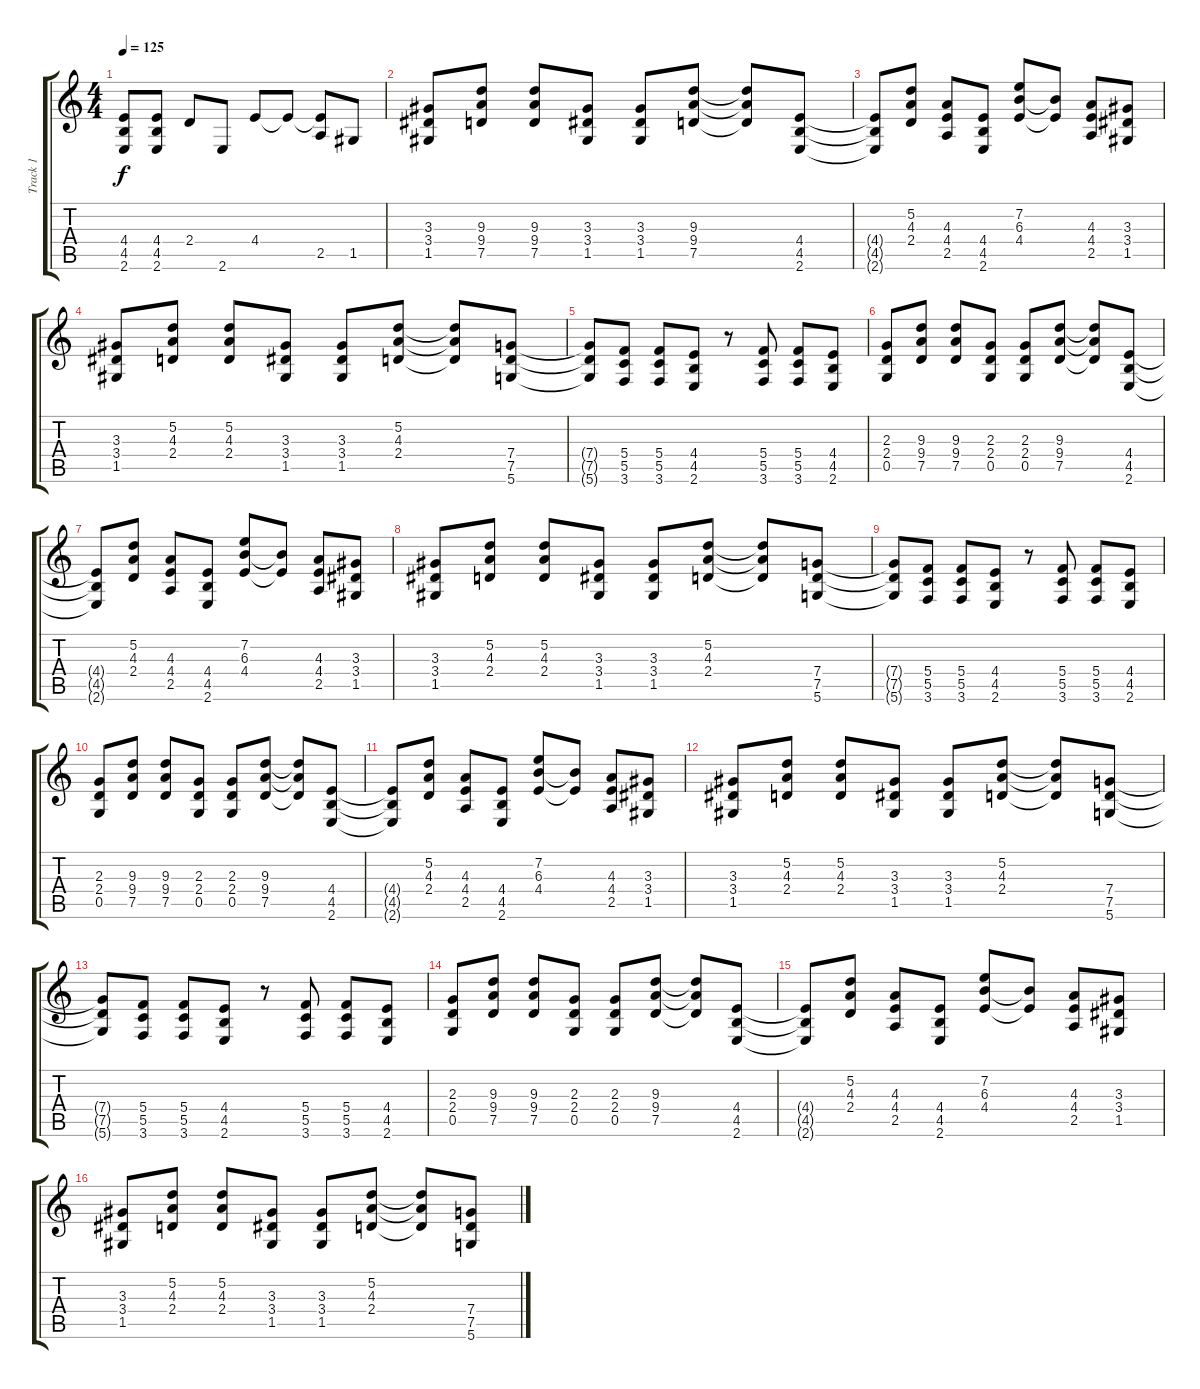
\track ("Track 1" "Track 1") {instrument distortionguitar}
\staff {score tabs}
\tuning (D4 A3 F3 C3 G2 D2) {hide}
\ts (4 4)
\tempo 125
\clef g2
\ks c
(4.4 4.5 2.6).8{dy f} (4.4 4.5 2.6).8 2.4.8 2.6.8 4.4.8 4.4{t}.8 (4.4{t} 2.5).8 1.5.8 |
(3.3 3.4 1.5).8 (9.3 9.4 7.5).8 (9.3 9.4 7.5).8 (3.3 3.4 1.5).8 (3.3 3.4 1.5).8 (9.3 9.4 7.5).8 (9.3{t} 9.4{t} 7.5{t}).8 (4.4 4.5 2.6).8 |
(4.4{t} 4.5{t} 2.6{t}).8 (5.2 4.3 2.4).8 (4.3 4.4 2.5).8 (4.4 4.5 2.6).8 (7.2 6.3 4.4).8 (6.3{t} 4.4{t}).8 (4.3 4.4 2.5).8 (3.3 3.4 1.5).8 |
(3.3 3.4 1.5).8 (5.2 4.3 2.4).8 (5.2 4.3 2.4).8 (3.3 3.4 1.5).8 (3.3 3.4 1.5).8 (5.2 4.3 2.4).8 (5.2{t} 4.3{t} 2.4{t}).8 (7.4 7.5 5.6).8 |
(7.4{t} 7.5{t} 5.6{t}).8 (5.4 5.5 3.6).8 (5.4 5.5 3.6).8 (4.4 4.5 2.6).8 r.8 (5.4 5.5 3.6).8 (5.4 5.5 3.6).8 (4.4 4.5 2.6).8 |
(2.3 2.4 0.5).8 (9.3 9.4 7.5).8 (9.3 9.4 7.5).8 (2.3 2.4 0.5).8 (2.3 2.4 0.5).8 (9.3 9.4 7.5).8 (9.3{t} 9.4{t} 7.5{t}).8 (4.4 4.5 2.6).8 |
(4.4{t} 4.5{t} 2.6{t}).8 (5.2 4.3 2.4).8 (4.3 4.4 2.5).8 (4.4 4.5 2.6).8 (7.2 6.3 4.4).8 (6.3{t} 4.4{t}).8 (4.3 4.4 2.5).8 (3.3 3.4 1.5).8 |
(3.3 3.4 1.5).8 (5.2 4.3 2.4).8 (5.2 4.3 2.4).8 (3.3 3.4 1.5).8 (3.3 3.4 1.5).8 (5.2 4.3 2.4).8 (5.2{t} 4.3{t} 2.4{t}).8 (7.4 7.5 5.6).8 |
(7.4{t} 7.5{t} 5.6{t}).8 (5.4 5.5 3.6).8 (5.4 5.5 3.6).8 (4.4 4.5 2.6).8 r.8 (5.4 5.5 3.6).8 (5.4 5.5 3.6).8 (4.4 4.5 2.6).8 |
(2.3 2.4 0.5).8 (9.3 9.4 7.5).8 (9.3 9.4 7.5).8 (2.3 2.4 0.5).8 (2.3 2.4 0.5).8 (9.3 9.4 7.5).8 (9.3{t} 9.4{t} 7.5{t}).8 (4.4 4.5 2.6).8 |
(4.4{t} 4.5{t} 2.6{t}).8 (5.2 4.3 2.4).8 (4.3 4.4 2.5).8 (4.4 4.5 2.6).8 (7.2 6.3 4.4).8 (6.3{t} 4.4{t}).8 (4.3 4.4 2.5).8 (3.3 3.4 1.5).8 |
(3.3 3.4 1.5).8 (5.2 4.3 2.4).8 (5.2 4.3 2.4).8 (3.3 3.4 1.5).8 (3.3 3.4 1.5).8 (5.2 4.3 2.4).8 (5.2{t} 4.3{t} 2.4{t}).8 (7.4 7.5 5.6).8 |
(7.4{t} 7.5{t} 5.6{t}).8 (5.4 5.5 3.6).8 (5.4 5.5 3.6).8 (4.4 4.5 2.6).8 r.8 (5.4 5.5 3.6).8 (5.4 5.5 3.6).8 (4.4 4.5 2.6).8 |
(2.3 2.4 0.5).8 (9.3 9.4 7.5).8 (9.3 9.4 7.5).8 (2.3 2.4 0.5).8 (2.3 2.4 0.5).8 (9.3 9.4 7.5).8 (9.3{t} 9.4{t} 7.5{t}).8 (4.4 4.5 2.6).8 |
(4.4{t} 4.5{t} 2.6{t}).8 (5.2 4.3 2.4).8 (4.3 4.4 2.5).8 (4.4 4.5 2.6).8 (7.2 6.3 4.4).8 (6.3{t} 4.4{t}).8 (4.3 4.4 2.5).8 (3.3 3.4 1.5).8 |
(3.3 3.4 1.5).8 (5.2 4.3 2.4).8 (5.2 4.3 2.4).8 (3.3 3.4 1.5).8 (3.3 3.4 1.5).8 (5.2 4.3 2.4).8 (5.2{t} 4.3{t} 2.4{t}).8 (7.4 7.5 5.6).8
